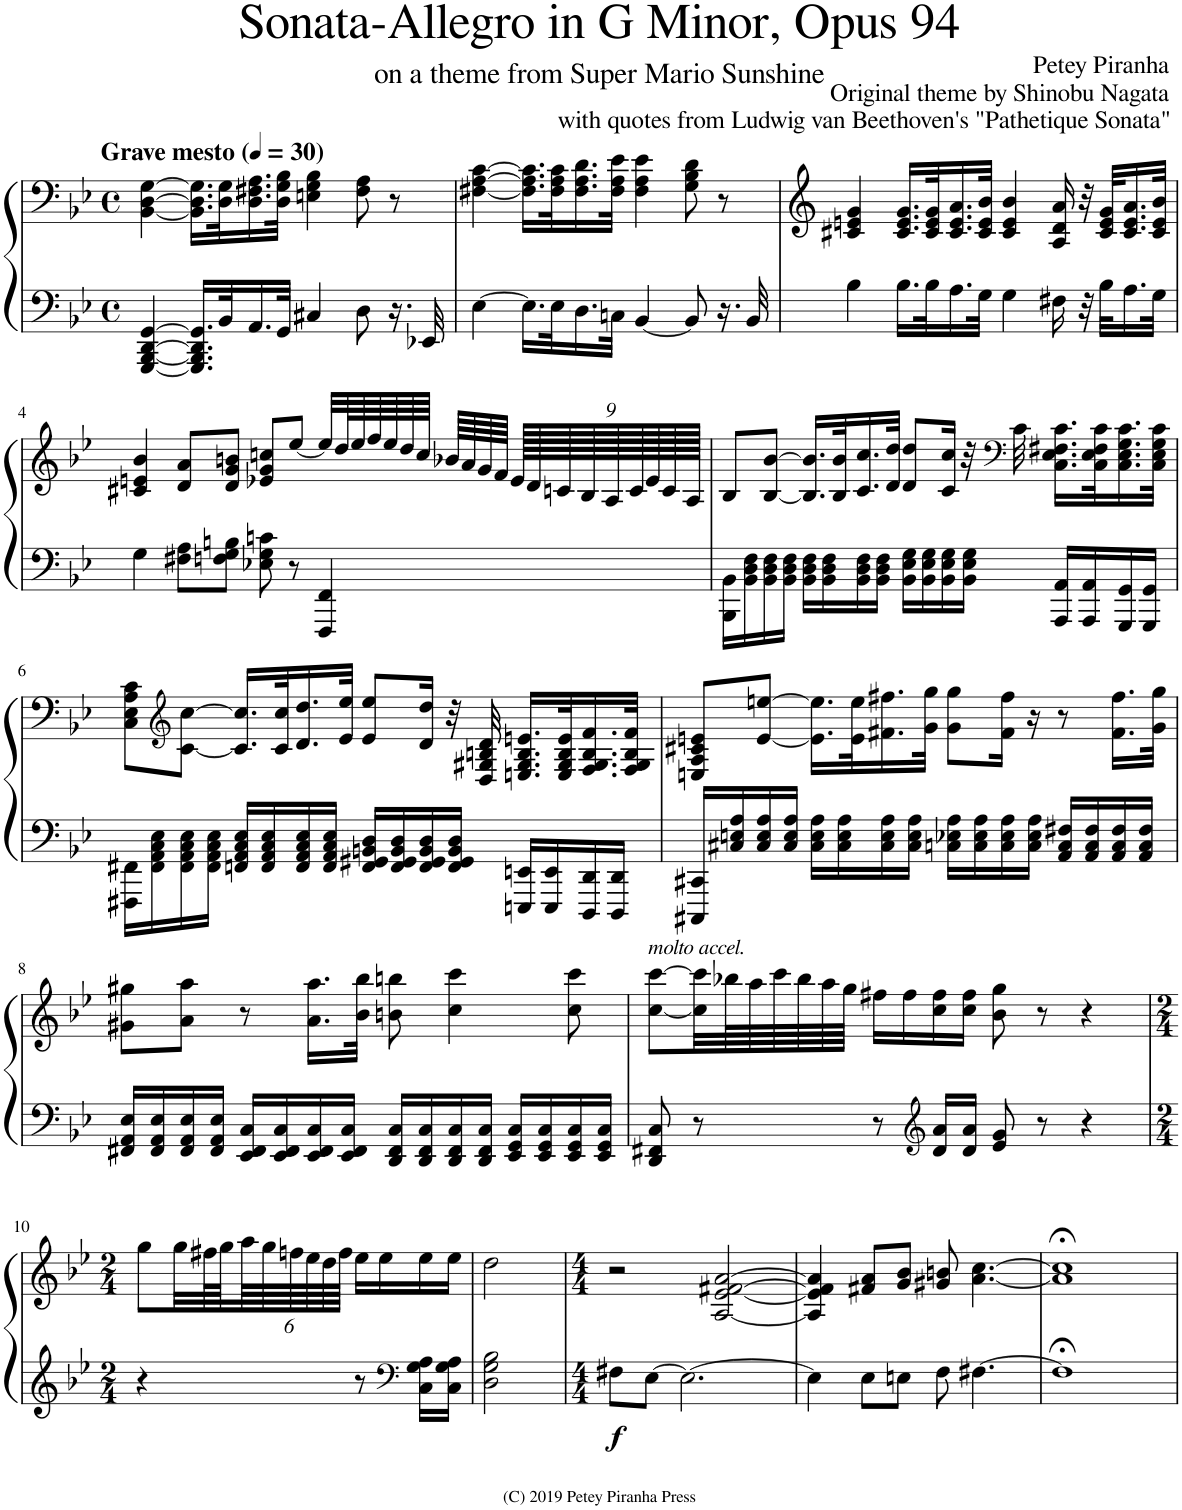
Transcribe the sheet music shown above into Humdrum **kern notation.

**kern	**kern	**dynam
*part1	*part1	*part1
*staff2	*staff1	*staff1/2
*I"Piano	*	*
*I'Pno.	*	*
*clefF4	*clefF4	*
*k[b-e-]	*k[b-e-]	*
*M4/4	*M4/4	*
*met(c)	*met(c)	*
*MM30	*MM30	*
=1	=1	=1
!	!LO:TX:a:B:t=Grave mesto	!
[4GGG/ [4BBB-/ [4DD/ [4GG/	[4BB-\ [4D\ [4G\	.
16.GGG/] 16.BBB-/] 16.DD/] 16.GG/]LL	16.BB-\] 16.D\] 16.G\]LL	.
32BB-/K	32D\ 32G\K	.
16.AA/	16.D\ 16.F#X\ 16.A\	.
32GG/JJk	32D\ 32G\ 32B-\JJk	.
4C#X/	4En\ 4G\ 4B-\	.
8D\	8F#\ 8A\	.
16.r	8r	.
32EE-X/	.	.
=2	=2	=2
[4E-\	[4F#X\ [4A\ [4c\	.
16.E-\LL]	16.F#\] 16.A\] 16.c\]LL	.
32E-\K	32F#\ 32A\ 32c\K	.
16.D\	16.F#\ 16.A\ 16.d\	.
32Cn\JJk	32F#\ 32A\ 32e-\JJk	.
[4BB-/	4F#\ 4A\ 4e-\	.
8BB-/]	8G\ 8B-\ 8d\	.
16.r	8r	.
32BB-/	.	.
=3	=3	=3
4B-\	4c#X/ 4en/ 4g/	.
16.B-\LL	16.c#/ 16.e/ 16.g/LL	.
32B-\K	32c#/ 32e/ 32g/K	.
16.A\	16.c#/ 16.e/ 16.a/	.
32G\JJk	32c#/ 32e/ 32b-/JJk	.
4G\	4c#/ 4e/ 4b-/	.
16F#X\	16A/ 16d/ 16a/	.
32r	32r	.
32B-\KLL	32c#/ 32e/ 32g/KLL	.
16.A\	16.c#/ 16.e/ 16.a/	.
32G\JJk	32c#/ 32e/ 32b-/JJk	.
!!LO:LB:g=z
=4	=4	=4
4G\	4c#X/ 4en/ 4b-/	.
8F#X\ 8A\L	8d/ 8a/L	.
8Fn\ 8G\ 8Bn\J	8d/ 8g/ 8bn/J	.
8E-X\ 8G\ 8cn\	8e-X/ 8g/ 8ccn/L	.
8r	[8ee-/J	.
4FFF/ 4FF/	32ee-/LLL]	.
.	64dd/L	.
.	64ee-/	.
.	64ff/	.
.	64ee-/	.
.	64dd/	.
.	64cc/JJJJ	.
.	64b-X/LLLL	.
.	64a/	.
.	64g/	.
.	64f/JJJJ	.
*	*Xbrackettup	*
.	144e-/LLLLL	.
.	144d/	.
.	144cn/	.
.	144B-/	.
.	144A/	.
.	144c/	.
.	144e-/	.
.	144c/	.
.	144A/JJJJJ	.
=5	=5	=5
16BBB-\ 16BB-\LL	8B-/L	.
16BB-\ 16D\ 16F\	.	.
16BB-\ 16D\ 16F\	[8B-/ [8b-/J	.
16BB-\ 16D\ 16F\JJ	.	.
16BB-\ 16D\ 16F\LL	16.B-/] 16.b-/]LL	.
16BB-\ 16D\ 16F\	.	.
.	32B-/ 32b-/K	.
16BB-\ 16D\ 16F\	16.c/ 16.cc/	.
16BB-\ 16D\ 16F\JJ	.	.
.	32d/ 32dd/JJk	.
16BB-\ 16E-\ 16G\LL	8d/ 8dd/L	.
16BB-\ 16E-\ 16G\	.	.
16BB-\ 16E-\ 16G\	16c/ 16cc/Jk	.
16BB-\ 16E-\ 16G\JJ	32r	.
*	*clefF4	*
.	32c\	.
16AAA/ 16AA/LL	16.C\ 16.E-\ 16.F#X\ 16.c\LL	.
16AAA/ 16AA/	.	.
.	32C\ 32E-\ 32F#\ 32c\K	.
16GGG/ 16GG/	16.C\ 16.E-\ 16.G\ 16.c\	.
16GGG/ 16GG/JJ	.	.
.	32C\ 32E-\ 32G\ 32c\JJk	.
!!LO:LB:g=z
=6	=6	=6
16FFF#X\ 16FF#X\LL	8C\ 8E-\ 8A\ 8c\L	.
16FF#\ 16AA\ 16C\ 16E-\	.	.
*	*clefG2	*
16FF#\ 16AA\ 16C\ 16E-\	[8c\ [8cc\J	.
16FF#\ 16AA\ 16C\ 16E-\JJ	.	.
16FFn/ 16AA/ 16C/ 16E-/LL	16.c/] 16.cc/]LL	.
16FF/ 16AA/ 16C/ 16E-/	.	.
.	32c/ 32cc/K	.
16FF/ 16AA/ 16C/ 16E-/	16.d/ 16.dd/	.
16FF/ 16AA/ 16C/ 16E-/JJ	.	.
.	32e-/ 32ee-/JJk	.
16FF/ 16GG#X/ 16BBn/ 16D/LL	8e-/ 8ee-/L	.
16FF/ 16GG#/ 16BB/ 16D/	.	.
16FF/ 16GG#/ 16BB/ 16D/	16d/ 16dd/Jk	.
16FF/ 16GG#/ 16BB/ 16D/JJ	32r	.
.	32D/ 32G#X/ 32Bn/ 32d/	.
16EEEn/ 16EEn/LL	16.En/ 16.G#/ 16.B/ 16.en/LL	.
16EEE/ 16EE/	.	.
.	32E/ 32G#/ 32B/ 32e/K	.
16DDD/ 16DD/	16.F/ 16.G#/ 16.B/ 16.f/	.
16DDD/ 16DD/JJ	.	.
.	32F/ 32G#/ 32B/ 32f/JJk	.
=7	=7	=7
16CCC#X/ 16CC#X/LL	8En/ 8A/ 8c#X/ 8en/L	.
16C#X/ 16En/ 16A/	.	.
16C#/ 16E/ 16A/	[8e/ [8een/J	.
16C#/ 16E/ 16A/JJ	.	.
16C#\ 16E\ 16A\LL	16.e\] 16.ee\]LL	.
16C#\ 16E\ 16A\	.	.
.	32e\ 32ee\K	.
16C#\ 16E\ 16A\	16.f#X\ 16.ff#X\	.
16C#\ 16E\ 16A\JJ	.	.
.	32g\ 32gg\JJk	.
16Cn\ 16E-X\ 16A\LL	8g\ 8gg\L	.
16C\ 16E-\ 16A\	.	.
16C\ 16E-\ 16A\	16f#\ 16ff#\Jk	.
16C\ 16E-\ 16A\JJ	16r	.
16AA/ 16C/ 16F#X/LL	8r	.
16AA/ 16C/ 16F#/	.	.
16AA/ 16C/ 16F#/	16.f#\ 16.ff#\LL	.
16AA/ 16C/ 16F#/JJ	.	.
.	32g\ 32gg\JJk	.
!!LO:LB:g=z
=8	=8	=8
16FF#X/ 16AA/ 16E-/LL	8g#X\ 8gg#X\L	.
16FF#/ 16AA/ 16E-/	.	.
16FF#/ 16AA/ 16E-/	8a\ 8aa\J	.
16FF#/ 16AA/ 16E-/JJ	.	.
16EE-/ 16FF#/ 16C/LL	8r	.
16EE-/ 16FF#/ 16C/	.	.
16EE-/ 16FF#/ 16C/	16.a\ 16.aa\LL	.
16EE-/ 16FF#/ 16C/JJ	.	.
.	32b-\ 32bb-\JJk	.
16DD/ 16FF#/ 16C/LL	8bn\ 8bbn\	.
16DD/ 16FF#/ 16C/	.	.
16DD/ 16FF#/ 16C/	4cc\ 4ccc\	.
16DD/ 16FF#/ 16C/JJ	.	.
16EE-/ 16GG/ 16C/LL	.	.
16EE-/ 16GG/ 16C/	.	.
16EE-/ 16GG/ 16C/	8cc\ 8ccc\	.
16EE-/ 16GG/ 16C/JJ	.	.
=9	=9	=9
!	!LO:TX:a:i:t=molto accel.	!
8DD/ 8FF#X/ 8C/	[8cc\ [8ccc\L	.
8r	32cc\] 32ccc\]LL	.
.	64bb-X\L	.
.	64aa\	.
.	64ccc\	.
.	64bb-\	.
.	64aa\	.
.	64gg\JJJJ	.
8r	16ff#X\LL	.
.	16ff#\	.
*clefG2	*	*
16d/ 16a/LL	16cc\ 16ff#\	.
16d/ 16a/JJ	16cc\ 16ff#\JJ	.
8e-/ 8g/	8b-\ 8gg\	.
8r	8r	.
4r	4r	.
!!LO:LB:g=z
=10	=10	=10
*M2/4	*M2/4	*
4r	8gg\L	.
.	32gg\LL	.
.	64ff#X\L	.
.	64gg\	.
.	96aa\	.
.	96gg\	.
.	96ffn\	.
.	96ee-\	.
.	96dd\	.
.	96ff\JJJJ	.
8r	16ee-\LL	.
.	16ee-\	.
*clefF4	*	*
16C\ 16G\ 16A\LL	16ee-\	.
16C\ 16G\ 16A\JJ	16ee-\JJ	.
=11	=11	=11
2D\ 2G\ 2B-\	2dd\	.
=12	=12	=12
*M4/4	*M4/4	*
!	!	!LO:DY:b=2
8F#X\L	2r	f
[8E-\J	.	.
2.E-\_	.	.
.	[2A/ [2e-/ [2f#X/ [2a/	.
=13	=13	=13
4E-\]	4A/] 4e-/] 4f#/] 4a/]	.
8E-\L	8f#X/ 8a/L	.
8En\J	8g/ 8b-/J	.
8F\	8g#X/ 8bn/	.
[4.F#X\	[4.a\ [4.cc\	.
=14	=14	=14
1F#;<]	1a];< 1cc];<	.
=	=	=
*-	*-	*-
